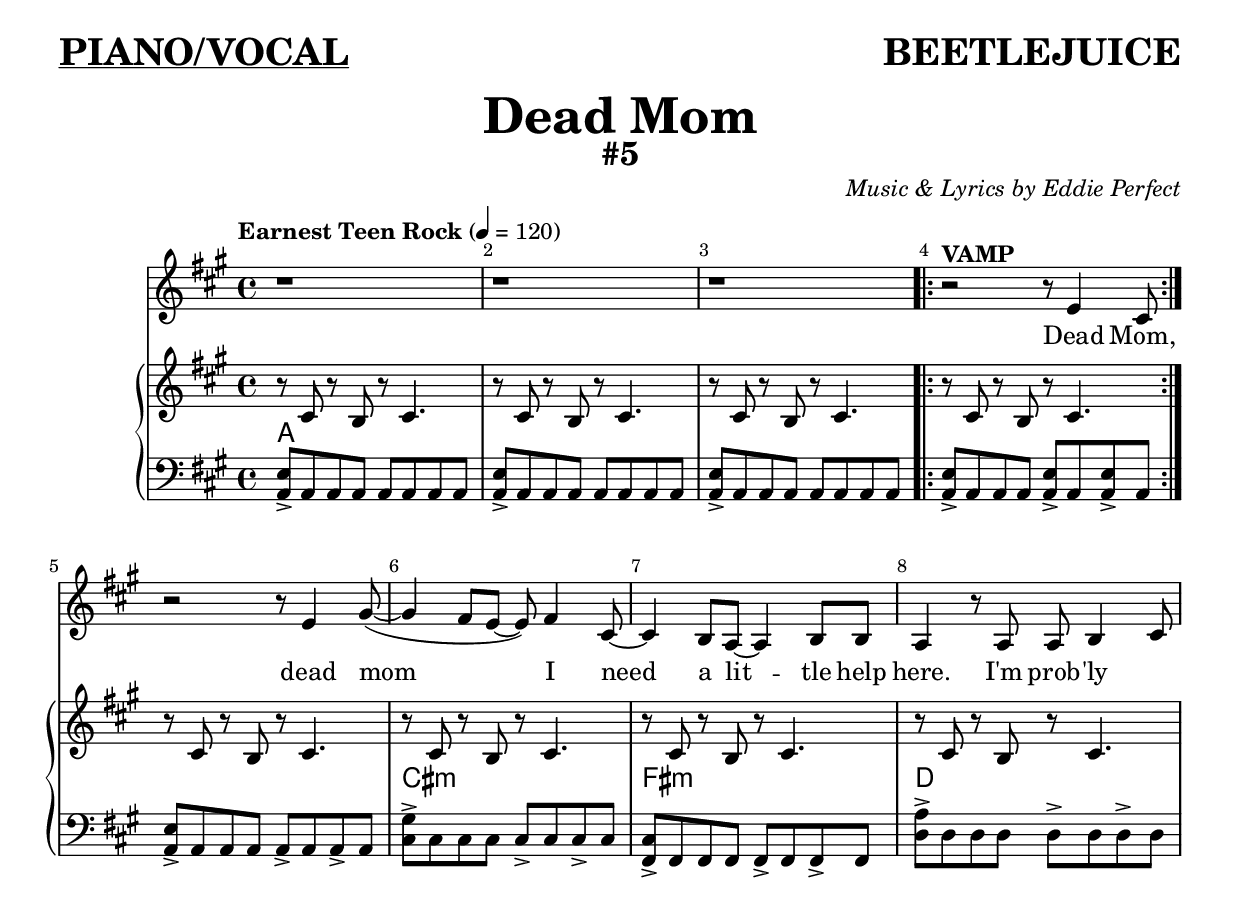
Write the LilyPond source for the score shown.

\paper {
bookTitleMarkup = \markup { 
  \column {
    
    \column { 
    \override #'(baseline-skip . 5)
        \fill-line { 
          {\bold \underline \abs-fontsize #18 \fromproperty #'header:dedication } 
          {\bold \abs-fontsize #18 \fromproperty #'header:subtitle } 
                  } 
        }
    
    \column { \null \fill-line {\bold \abs-fontsize #24 \fromproperty #'header:title } }
    
    \column {

      \column {
    \null
        \fill-line {\bold \abs-fontsize #16 \fromproperty #'header:subsubtitle }
        \fill-line {
                { \italic \fromproperty #'header:poet } 
                { \italic \fromproperty #'header:composer } 
                }
          }
        }
      }
    }
  }

\header {
%tried in-line markup here
% title = \markup { \fontsize #4 \bold "Dead Mom"}
  title = "Dead Mom"
  dedication = "PIANO/VOCAL" 
  composer = "Music & Lyrics by Eddie Perfect"
  subtitle = "BEETLEJUICE"
  subsubtitle= "#5"
  poet = "     "
}


melody = \relative c'' {
%put measure numbers on every bar
  \override Score.BarNumber.break-visibility = ##(#f #t #t)
  \clef treble
  \key a \major
  \time 4/4
  \autoBeamOn
  \tempo "Earnest Teen Rock" 4 = 120

%<<MUSIC START>>
  r1 |
  r1 |
  r1 |
  r2^\markup { \bold VAMP } r8 e,4 cis 8
  r2 r8 e4 gis8~	
  (gis4 fis8[ e~ ]e) fis4 cis8~
  cis4 b8 a8~a4 b8 b
  a4 r8 a8 a8 b4 cis8~ \break


 
}

text = \lyricmode {
  Dead Mom, dead mom I need a lit -- tle help here. 
  I'm prob -- 'ly

}



upper = \relative c'' {
  
  \clef treble
  \key a \major
  \time 4/4	

  r8 cis, r8 b r8 cis4.
  r8 cis r8 b r8 cis4.
  r8 cis r8 b r8 cis4.
 
\repeat volta 2 { r8 cis  r8 b r8 cis4.}
 
  r8 cis r8 b r8 cis4.
  r8 cis r8 b r8 cis4.
  r8 cis r8 b r8 cis4.
  r8 cis r8 b r8 cis4.

 
 
}

lower = \relative c {
  \clef bass
  \key a \major
  \time 4/4
 
 %<<MUSIC START>>
  <a e'>8-> a a a a a a  a 
  <a e'>8-> a a a a a a  a 
  <a e'>8-> a a a a a a  a 
  <a e'>8-> a a a <a e'>-> a <a e'>-> a \break 
  <a e'>8-> a a a a-> a a-> a
  <cis gis'>8-> cis cis cis cis-> cis cis-> cis
  <fis, cis'>8-> fis fis fis fis-> fis fis-> fis 
  <d' a'>8-> d d d d-> d d-> d
 
}

songChords =   \chordmode {
     a1 s1 s1 s1 
     s1 cis1:m fis1:m d1 
   }

\score {
  <<
    \new Voice = "mel" { \autoBeamOff \melody }
    \new Lyrics \lyricsto mel \text
    \new PianoStaff <<
      \new Staff = "upper" \upper
       \new ChordNames {
      \songChords
      } 
      \new Staff = "lower" \lower
     
    >>
  >>
  \layout {
    \context { \Staff \RemoveEmptyStaves }
  }
  \midi { }
}